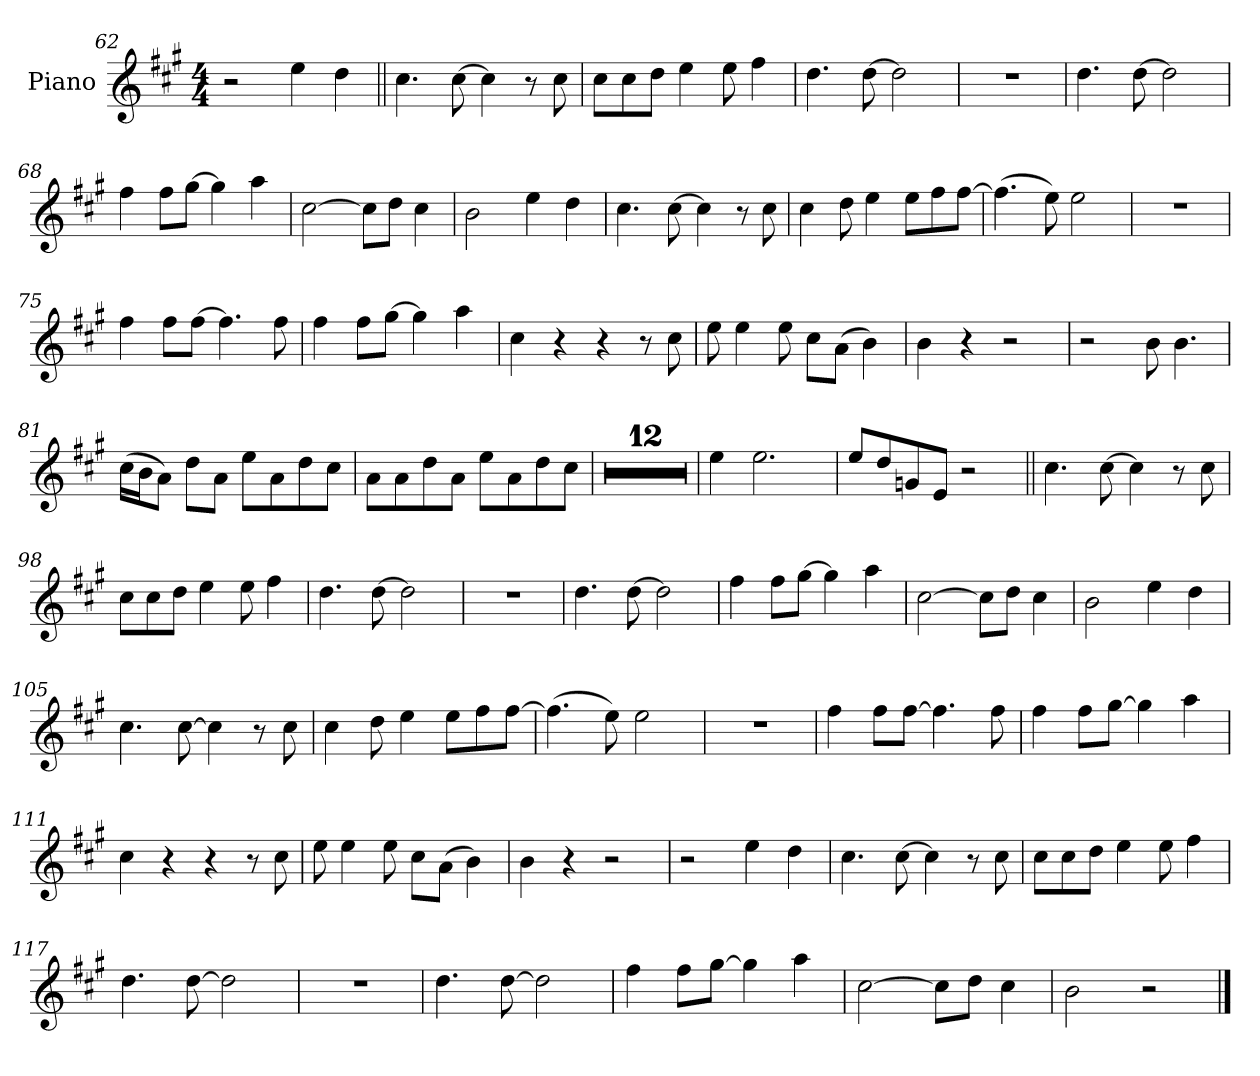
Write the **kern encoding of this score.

**kern
*part1
*staff1
*I"Piano
*I'Pno.
*clefG2
*k[f#c#g#]
*M4/4
=62
2r
4ee
4dd
=63||
4.cc#
[8cc#
4cc#]
8r
8cc#
=64
8cc#L
8cc#
8ddJ
4ee
8ee
4ff#
=65
4.dd
[8dd
2dd]
=66
1r
=67
4.dd
[8dd
2dd]
=68
4ff#
8ff#L
[8gg#J
4gg#]
4aa
=69
[2cc#
8cc#L]
8ddJ
4cc#
=70
2b
4ee
4dd
=71
4.cc#
[8cc#
4cc#]
8r
8cc#
=72
4cc#
8dd
4ee
8eeL
8ff#
[8ff#J
=73
(4.ff#]
8ee)
2ee
=74
1r
=75
4ff#
8ff#L
[8ff#J
4.ff#]
8ff#
=76
4ff#
8ff#L
[8gg#J
4gg#]
4aa
=77
4cc#
4r
4r
8r
8cc#
=78
8ee
4ee
8ee
8cc#L
(8aJ
4b)
=79
4b
4r
2r
=80
2r
8b
4.b
=81
(16cc#LL
16bJ
8aJ)
8dd!L
8a!J
8ee!L
8a!
8dd!
8cc#!J
=82
8a!L
8a!
8dd!
8a!J
8ee!L
8a!
8dd!
8cc#!J
=83
1r
=84
1r
=85
1r
=86
1r
=87
1r
=88
1r
=89
1r
=90
1r
=91
1r
=92
1r
=93
1r
=94
1r
=95
4ee!
2.ee!
=96
8ee!L
8dd!
8gn!
8e!J
2r
=97||
4.cc#
[8cc#
4cc#]
8r
8cc#
=98
8cc#L
8cc#
8ddJ
4ee
8ee
4ff#
=99
4.dd
[8dd
2dd]
=100
1r
=101
4.dd
[8dd
2dd]
=102
4ff#
8ff#L
[8gg#J
4gg#]
4aa
=103
[2cc#
8cc#L]
8ddJ
4cc#
=104
2b
4ee
4dd
=105
4.cc#
[8cc#
4cc#]
8r
8cc#
=106
4cc#
8dd
4ee
8eeL
8ff#
[8ff#J
=107
(4.ff#]
8ee)
2ee
=108
1r
=109
4ff#
8ff#L
[8ff#J
4.ff#]
8ff#
=110
4ff#
8ff#L
[8gg#J
4gg#]
4aa
=111
4cc#
4r
4r
8r
8cc#
=112
8ee
4ee
8ee
8cc#L
(8aJ
4b)
=113
4b
4r
2r
=114
2r
4ee
4dd
=115
4.cc#
[8cc#
4cc#]
8r
8cc#
=116
8cc#L
8cc#
8ddJ
4ee
8ee
4ff#
=117
4.dd
[8dd
2dd]
=118
1r
=119
4.dd
[8dd
2dd]
=120
4ff#
8ff#L
[8gg#J
4gg#]
4aa
=121
[2cc#
8cc#L]
8ddJ
4cc#
=122
2b
2r
==
*-
